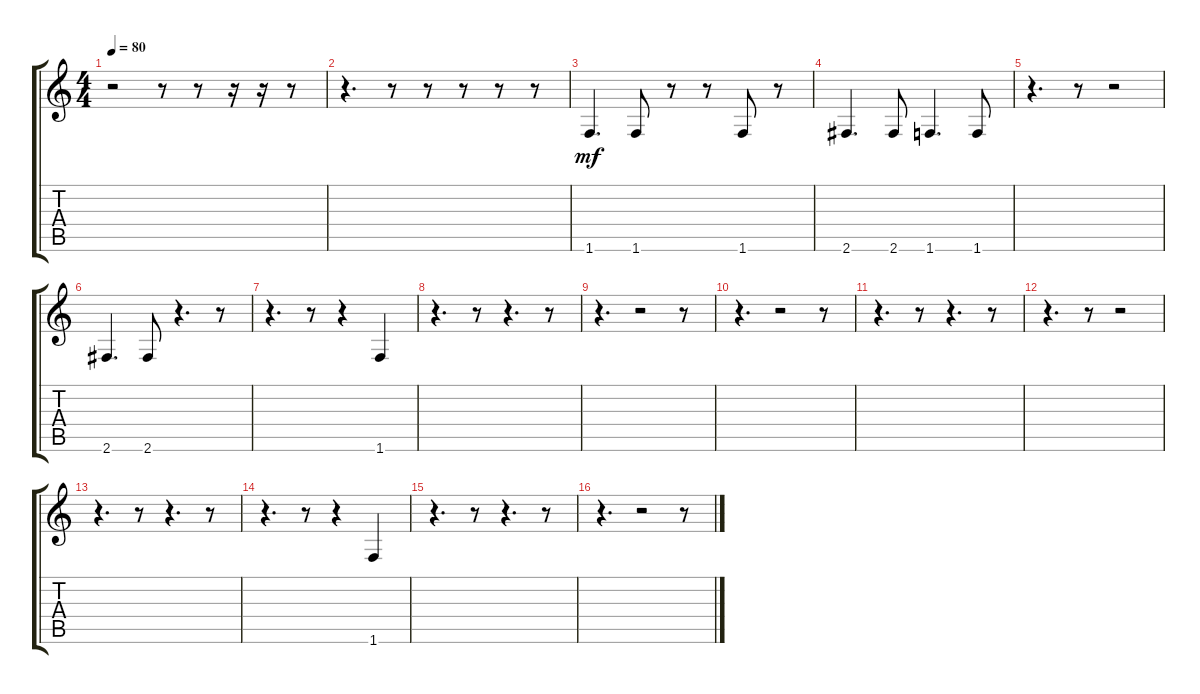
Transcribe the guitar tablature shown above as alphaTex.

\track "" {instrument electricbassfinger}
\staff {score tabs}
\tuning (E4 B3 G3 D3 A2 E2) {hide}
\ts (4 4)
\tempo 80
\clef g2
\ks c
r.2{dy mf} r.8 r.8 r.16 r.16 r.8 |
r.4{d} r.8 r.8 r.8 r.8 r.8 |
1.6.4{d} 1.6.8 r.8 r.8 1.6.8 r.8 |
2.6.4{d} 2.6.8 1.6.4{d} 1.6.8 |
r.4{d} r.8 r.2 |
2.6.4{d} 2.6.8 r.4{d} r.8 |
r.4{d} r.8 r.4 1.6.4 |
r.4{d} r.8 r.4{d} r.8 |
r.4{d} r.2 r.8 |
r.4{d} r.2 r.8 |
r.4{d} r.8 r.4{d} r.8 |
r.4{d} r.8 r.2 |
r.4{d} r.8 r.4{d} r.8 |
r.4{d} r.8 r.4 1.6.4 |
r.4{d} r.8 r.4{d} r.8 |
r.4{d} r.2 r.8
